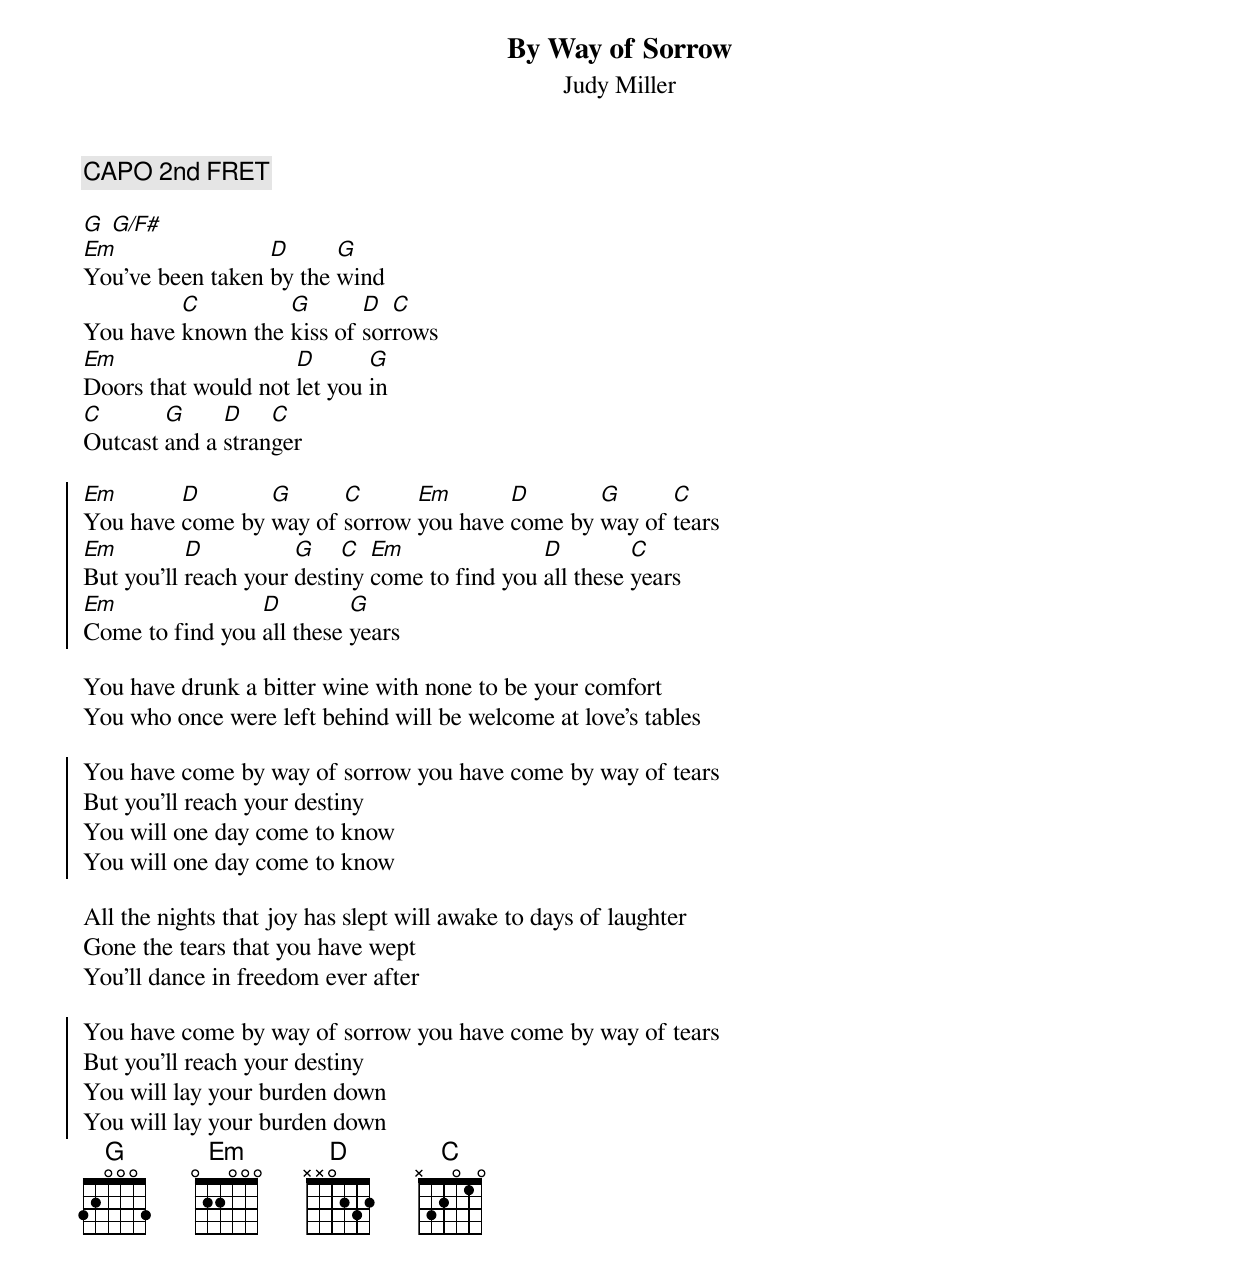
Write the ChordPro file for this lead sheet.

{t: By Way of Sorrow}
{st: Judy Miller}

{c: CAPO 2nd FRET}

[G] [G/F#]
[Em]You've been taken [D]by the [G]wind
You have [C]known the [G]kiss of [D]sor[C]rows
[Em]Doors that would not [D]let you [G]in
[C]Outcast [G]and a [D]stran[C]ger

{soc}
[Em]You have [D]come by [G]way of [C]sorrow [Em]you have [D]come by [G]way of [C]tears
[Em]But you'll [D]reach your [G]desti[C]ny [Em]come to find you [D]all these [C]years
[Em]Come to find you [D]all these [G]years
{eoc}

You have drunk a bitter wine with none to be your comfort
You who once were left behind will be welcome at love's tables

{soc}
You have come by way of sorrow you have come by way of tears
But you'll reach your destiny
You will one day come to know
You will one day come to know
{eoc}

All the nights that joy has slept will awake to days of laughter
Gone the tears that you have wept
You'll dance in freedom ever after

{soc}
You have come by way of sorrow you have come by way of tears
But you'll reach your destiny
You will lay your burden down
You will lay your burden down
{eoc}
